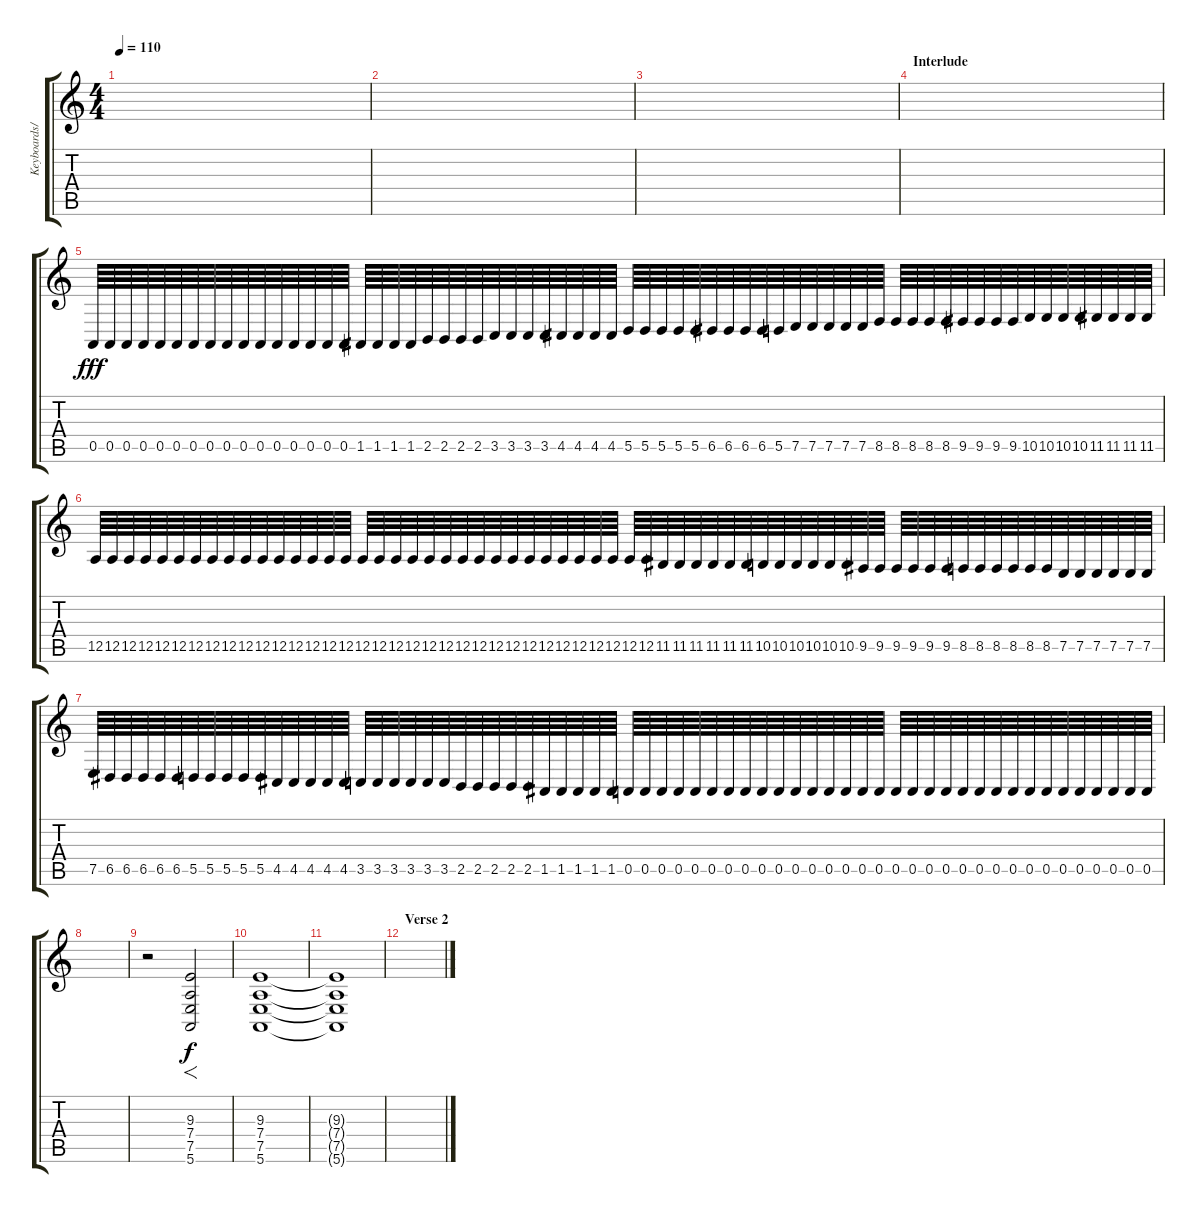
\track ("Keyboards/Effects" "Keyboards/") {instrument synthstrings1}
\staff {score tabs}
\tuning (E4 B3 G3 D3 A2 E2) {hide}
\ts (4 4)
\tempo 110
\clef g2
\ks c
|
|
|
\section ("" "Interlude")
|
0.5.64{dy fff instrument whistle} 0.5.64 0.5.64 0.5.64 0.5.64 0.5.64 0.5.64 0.5.64 0.5.64 0.5.64 0.5.64 0.5.64 0.5.64 0.5.64 0.5.64 0.5.64 1.5.64 1.5.64 1.5.64 1.5.64 2.5.64 2.5.64 2.5.64 2.5.64 3.5.64 3.5.64 3.5.64 3.5.64 4.5.64 4.5.64 4.5.64 4.5.64 5.5.64 5.5.64 5.5.64 5.5.64 5.5.64 6.5.64 6.5.64 6.5.64 6.5.64 5.5.64 7.5.64 7.5.64 7.5.64 7.5.64 7.5.64 8.5.64 8.5.64 8.5.64 8.5.64 8.5.64 9.5.64 9.5.64 9.5.64 9.5.64 10.5.64 10.5.64 10.5.64 10.5.64 11.5.64 11.5.64 11.5.64 11.5.64 |
12.5.64 12.5.64 12.5.64 12.5.64 12.5.64 12.5.64 12.5.64 12.5.64 12.5.64 12.5.64 12.5.64 12.5.64 12.5.64 12.5.64 12.5.64 12.5.64 12.5.64 12.5.64 12.5.64 12.5.64 12.5.64 12.5.64 12.5.64 12.5.64 12.5.64 12.5.64 12.5.64 12.5.64 12.5.64 12.5.64 12.5.64 12.5.64 12.5.64 12.5.64 11.5.64 11.5.64 11.5.64 11.5.64 11.5.64 11.5.64 10.5.64 10.5.64 10.5.64 10.5.64 10.5.64 10.5.64 9.5.64 9.5.64 9.5.64 9.5.64 9.5.64 9.5.64 8.5.64 8.5.64 8.5.64 8.5.64 8.5.64 8.5.64 7.5.64 7.5.64 7.5.64 7.5.64 7.5.64 7.5.64 |
7.5.64 6.5.64 6.5.64 6.5.64 6.5.64 6.5.64 5.5.64 5.5.64 5.5.64 5.5.64 5.5.64 4.5.64 4.5.64 4.5.64 4.5.64 4.5.64 3.5.64 3.5.64 3.5.64 3.5.64 3.5.64 3.5.64 2.5.64 2.5.64 2.5.64 2.5.64 2.5.64 1.5.64 1.5.64 1.5.64 1.5.64 1.5.64 0.5.64 0.5.64 0.5.64 0.5.64 0.5.64 0.5.64 0.5.64 0.5.64 0.5.64 0.5.64 0.5.64 0.5.64 0.5.64 0.5.64 0.5.64 0.5.64 0.5.64 0.5.64 0.5.64 0.5.64 0.5.64 0.5.64 0.5.64 0.5.64 0.5.64 0.5.64 0.5.64 0.5.64 0.5.64 0.5.64 0.5.64 0.5.64 |
|
r.2 (9.3 7.4 7.5 5.6).2{f dy f volume 9 balance 0 instrument distortionguitar} |
(9.3 7.4 7.5 5.6).1{instrument distortionguitar} |
(9.3{t} 7.4{t} 7.5{t} 5.6{t}).1 |
\section ("" "Verse 2")
